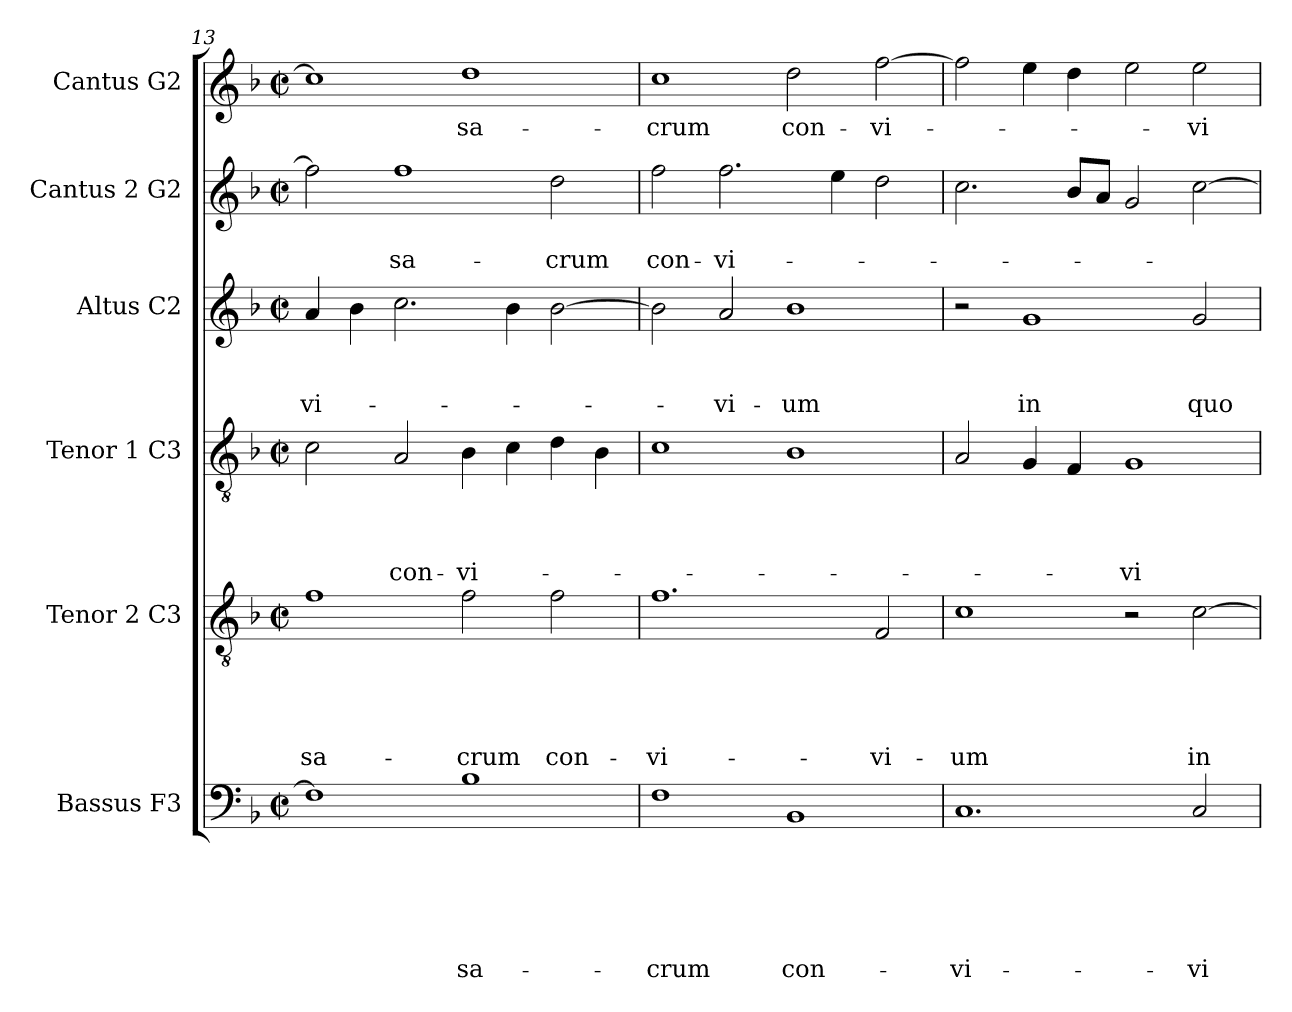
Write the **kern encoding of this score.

**kern	**text	**text	**text	**text	**text	**text	**kern	**text	**text	**text	**text	**text	**kern	**text	**text	**text	**text	**kern	**text	**text	**text	**kern	**text	**text	**kern	**text
*part6	*part6	*part6	*part6	*part6	*part6	*part6	*part5	*part5	*part5	*part5	*part5	*part5	*part4	*part4	*part4	*part4	*part4	*part3	*part3	*part3	*part3	*part2	*part2	*part2	*part1	*part1
*staff6	*staff6	*staff6	*staff6	*staff6	*staff6	*staff6	*staff5	*staff5	*staff5	*staff5	*staff5	*staff5	*staff4	*staff4	*staff4	*staff4	*staff4	*staff3	*staff3	*staff3	*staff3	*staff2	*staff2	*staff2	*staff1	*staff1
*I"Bassus F3	*	*	*	*	*	*	*I"Tenor 2 C3	*	*	*	*	*	*I"Tenor 1 C3	*	*	*	*	*I"Altus C2	*	*	*	*I"Cantus 2 G2	*	*	*I"Cantus G2	*
*clefF4	*	*	*	*	*	*	*clefGv2	*	*	*	*	*	*clefGv2	*	*	*	*	*clefG2	*	*	*	*clefG2	*	*	*clefG2	*
*k[b-]	*	*	*	*	*	*	*k[b-]	*	*	*	*	*	*k[b-]	*	*	*	*	*k[b-]	*	*	*	*k[b-]	*	*	*k[b-]	*
*F:	*	*	*	*	*	*	*F:	*	*	*	*	*	*F:	*	*	*	*	*F:	*	*	*	*F:	*	*	*F:	*
*M2/2	*	*	*	*	*	*	*M2/2	*	*	*	*	*	*M2/2	*	*	*	*	*M2/2	*	*	*	*M2/2	*	*	*M2/2	*
*met(c|)	*	*	*	*	*	*	*met(c|)	*	*	*	*	*	*met(c|)	*	*	*	*	*met(c|)	*	*	*	*met(c|)	*	*	*met(c|)	*
=13	=13	=13	=13	=13	=13	=13	=13	=13	=13	=13	=13	=13	=13	=13	=13	=13	=13	=13	=13	=13	=13	=13	=13	=13	=13	=13
!	!	!	!	!	!	!	!	!	!	!	!	!LO:LY:b	!	!	!	!	!	!	!	!	!LO:LY:b	!	!	!	!	!
1F]	.	.	.	.	.	.	1f	.	.	.	.	sa-	2c\	.	.	.	.	4a/	.	.	-vi-	2ff\]	.	.	1cc]	.
.	.	.	.	.	.	.	.	.	.	.	.	.	.	.	.	.	.	4b-\	.	.	.	.	.	.	.	.
!	!	!	!	!	!	!	!	!	!	!	!	!	!	!	!	!	!LO:LY:b	!	!	!	!	!	!	!LO:LY:b	!	!
.	.	.	.	.	.	.	.	.	.	.	.	.	2A/	.	.	.	con-	2.cc\	.	.	.	1ff	.	sa-	.	.
!	!	!	!	!	!	!LO:LY:b	!	!	!	!	!	!LO:LY:b	!	!	!	!	!LO:LY:b	!	!	!	!	!	!	!	!	!LO:LY:b
1B-	.	.	.	.	.	sa-	2f\	.	.	.	.	-crum	4B-\	.	.	.	-vi-	.	.	.	.	.	.	.	1dd	sa-
.	.	.	.	.	.	.	.	.	.	.	.	.	4c\	.	.	.	.	4b-\	.	.	.	.	.	.	.	.
!	!	!	!	!	!	!	!	!	!	!	!	!LO:LY:b	!	!	!	!	!	!	!	!	!	!	!	!LO:LY:b	!	!
.	.	.	.	.	.	.	2f\	.	.	.	.	con-	4d\	.	.	.	.	[>2b-\	.	.	.	2dd\	.	-crum	.	.
.	.	.	.	.	.	.	.	.	.	.	.	.	4B-\	.	.	.	.	.	.	.	.	.	.	.	.	.
=14	=14	=14	=14	=14	=14	=14	=14	=14	=14	=14	=14	=14	=14	=14	=14	=14	=14	=14	=14	=14	=14	=14	=14	=14	=14	=14
!	!	!	!	!	!	!LO:LY:b	!	!	!	!	!	!LO:LY:b	!	!	!	!	!	!	!	!	!	!	!	!LO:LY:b	!	!LO:LY:b
1F	.	.	.	.	.	-crum	1.f	.	.	.	.	-vi-	1c	.	.	.	.	2b-\]	.	.	.	2ff\	.	con-	1cc	-crum
!	!	!	!	!	!	!	!	!	!	!	!	!	!	!	!	!	!	!	!	!	!LO:LY:b	!	!	!LO:LY:b	!	!
.	.	.	.	.	.	.	.	.	.	.	.	.	.	.	.	.	.	2a/	.	.	-vi-	2.ff\	.	-vi-	.	.
!	!	!	!	!	!	!LO:LY:b	!	!	!	!	!	!	!	!	!	!	!	!	!	!	!LO:LY:b	!	!	!	!	!LO:LY:b
1BB-	.	.	.	.	.	con-	.	.	.	.	.	.	1B-	.	.	.	.	1b-	.	.	-um	.	.	.	2dd\	con-
.	.	.	.	.	.	.	.	.	.	.	.	.	.	.	.	.	.	.	.	.	.	4ee\	.	.	.	.
!	!	!	!	!	!	!	!	!	!	!	!	!LO:LY:b	!	!	!	!	!	!	!	!	!	!	!	!	!	!LO:LY:b
.	.	.	.	.	.	.	2F/	.	.	.	.	-vi-	.	.	.	.	.	.	.	.	.	2dd\	.	.	[>2ff\	-vi-
=15	=15	=15	=15	=15	=15	=15	=15	=15	=15	=15	=15	=15	=15	=15	=15	=15	=15	=15	=15	=15	=15	=15	=15	=15	=15	=15
!	!	!	!	!	!	!LO:LY:b	!	!	!	!	!	!LO:LY:b	!	!	!	!	!	!	!	!	!	!	!	!	!	!
1.C	.	.	.	.	.	-vi-	1c	.	.	.	.	-um	2A/	.	.	.	.	2r	.	.	.	2.cc\	.	.	2ff\]	.
!	!	!	!	!	!	!	!	!	!	!	!	!	!	!	!	!	!	!	!	!	!LO:LY:b	!	!	!	!	!
.	.	.	.	.	.	.	.	.	.	.	.	.	4G/	.	.	.	.	1g	.	.	in	.	.	.	4ee\	.
.	.	.	.	.	.	.	.	.	.	.	.	.	4F/	.	.	.	.	.	.	.	.	8b-/L	.	.	4dd\	.
.	.	.	.	.	.	.	.	.	.	.	.	.	.	.	.	.	.	.	.	.	.	8a/J	.	.	.	.
!	!	!	!	!	!	!	!	!	!	!	!	!	!	!	!	!	!LO:LY:b	!	!	!	!	!	!	!	!	!
.	.	.	.	.	.	.	2r	.	.	.	.	.	1G	.	.	.	-vi-	.	.	.	.	2g/	.	.	2ee\	.
!	!	!	!	!	!	!LO:LY:b	!	!	!	!	!	!LO:LY:b	!	!	!	!	!	!	!	!	!LO:LY:b	!	!	!	!	!LO:LY:b
2C/	.	.	.	.	.	-vi-	[<2c\	.	.	.	.	in	.	.	.	.	.	2g/	.	.	quo	[<2cc\	.	.	2ee\	-vi-
=	=	=	=	=	=	=	=	=	=	=	=	=	=	=	=	=	=	=	=	=	=	=	=	=	=	=
*-	*-	*-	*-	*-	*-	*-	*-	*-	*-	*-	*-	*-	*-	*-	*-	*-	*-	*-	*-	*-	*-	*-	*-	*-	*-	*-
